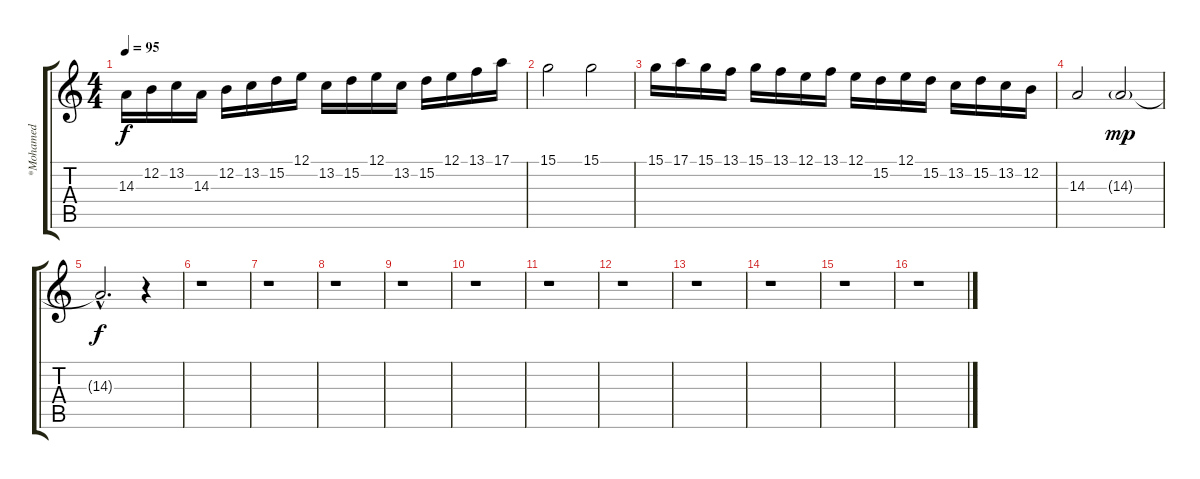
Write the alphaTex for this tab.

\track ("*Mohamed" "*Mohamed") {instrument violin}
\staff {score tabs}
\tuning (E4 B3 G3 D3 A2 E2) {hide}
\ts (4 4)
\tempo 95
\clef g2
\ks c
14.3.16{dy f} 12.2.16 13.2.16 14.3.16 12.2.16 13.2.16 15.2.16 12.1.16 13.2.16 15.2.16 12.1.16 13.2.16 15.2.16 12.1.16 13.1.16 17.1.16 |
15.1.2 15.1.2 |
15.1.16 17.1.16 15.1.16 13.1.16 15.1.16 13.1.16 12.1.16 13.1.16 12.1.16 15.2.16 12.1.16 15.2.16 13.2.16 15.2.16 13.2.16 12.2.16 |
14.3.2 14.3{g}.2{dy mp} |
14.3{hac t}.2{d dy f} r.4 |
r.1 |
r.1 |
r.1 |
r.1 |
r.1 |
r.1 |
r.1 |
r.1 |
r.1 |
r.1 |
r.1
